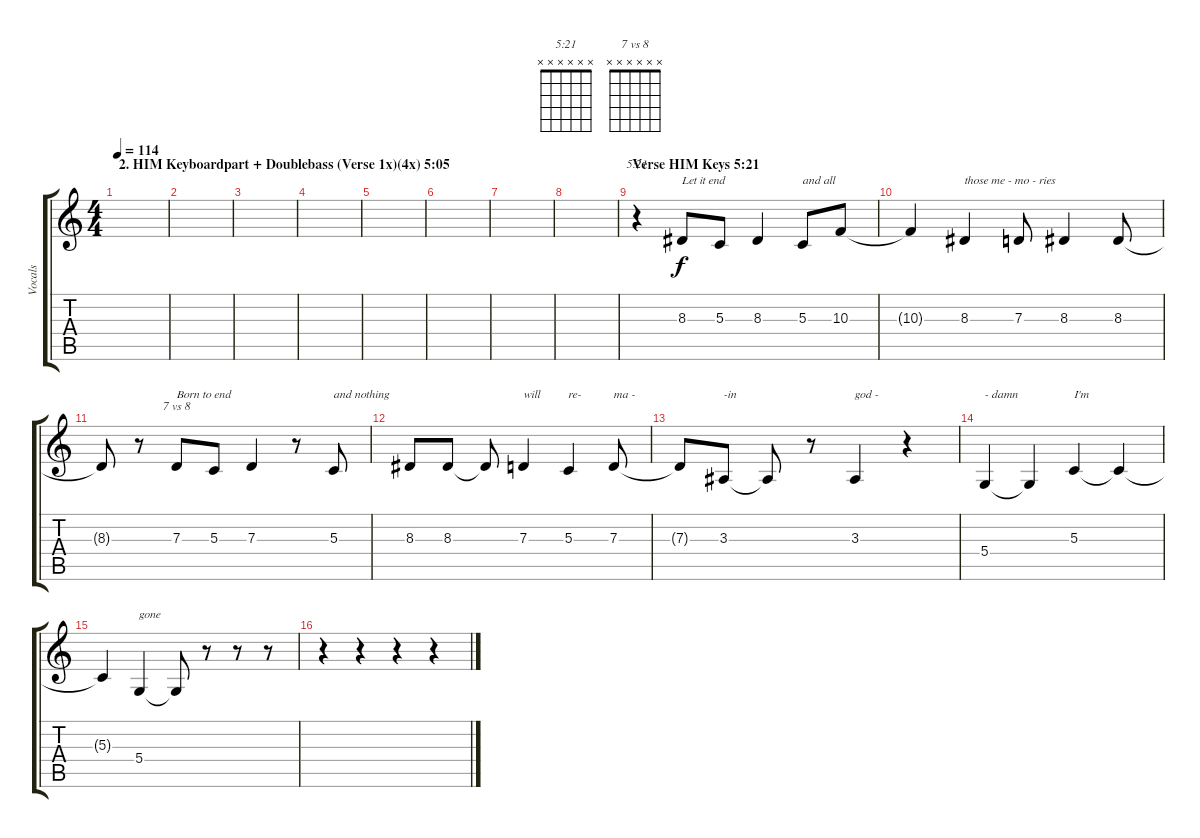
\track ("Vocals" "Vocals") {instrument oboe}
\staff {score tabs}
\tuning (E4 B3 G3 D3 A2 E2) {hide}
\chord ("5:21" x x x x x x)
\chord ("7 vs 8" x x x x x x)
\ts (4 4)
\section ("" "2. HIM Keyboardpart + Doublebass (Verse 1x)(4x) 5:05")
\tempo 114
\clef g2
\ks c
|
|
|
|
|
|
|
|
\section ("" "Verse HIM Keys 5:21")
r.4{ch "5:21"} 8.3.8{txt "Let it end"} 5.3.8 8.3.4 5.3.8{txt "and all"} 10.3.8 |
10.3{t}.4 8.3.4{txt "those me - mo - ries"} 7.3.8 8.3.4 8.3.8 |
8.3{t}.8 r.8 7.3.8{ch "7 vs 8" txt "Born to end"} 5.3.8 7.3.4 r.8 5.3.8{txt "and nothing"} |
8.3.8 8.3.8 8.3{t}.8 7.3.4{txt "will"} 5.3.4{txt "re-"} 7.3.8{txt "ma -"} |
7.3{t}.8 3.3.8{txt "-in"} 3.3{t}.8 r.8 3.3.4{txt "god - "} r.4 |
5.4.4{txt "- damn"} 5.4{t}.4 5.3.4{txt "I'm"} 5.3{t}.4 |
5.3{t}.4 5.4.4{txt "gone"} 5.4{t}.8 r.8 r.8 r.8 |
r.4 r.4 r.4 r.4
